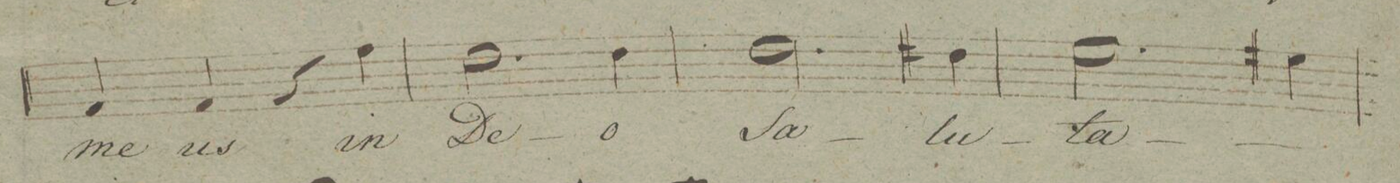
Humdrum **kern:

**kern	**text	**dynam
*I"Baſso.	*	*
*clefF4	*	*
*k[]	*	*
*met(c|)	*	*
*M2/2	*	*
4AA/	me-	.
4AA/	-us	.
4r	.	.
4A\	in	.
=16	=16	=16
2.F\	De-	.
4F\	-o	.
=17	=17	=17
1ryy	.	.
=18	=18	=18
2.F\	Sa-	.
4F#X\	-lu-	.
=19	=19	=19
2.G\	-ta-	.
4G#X\	.	.
=20	=20	=20
*-	*-	*-
